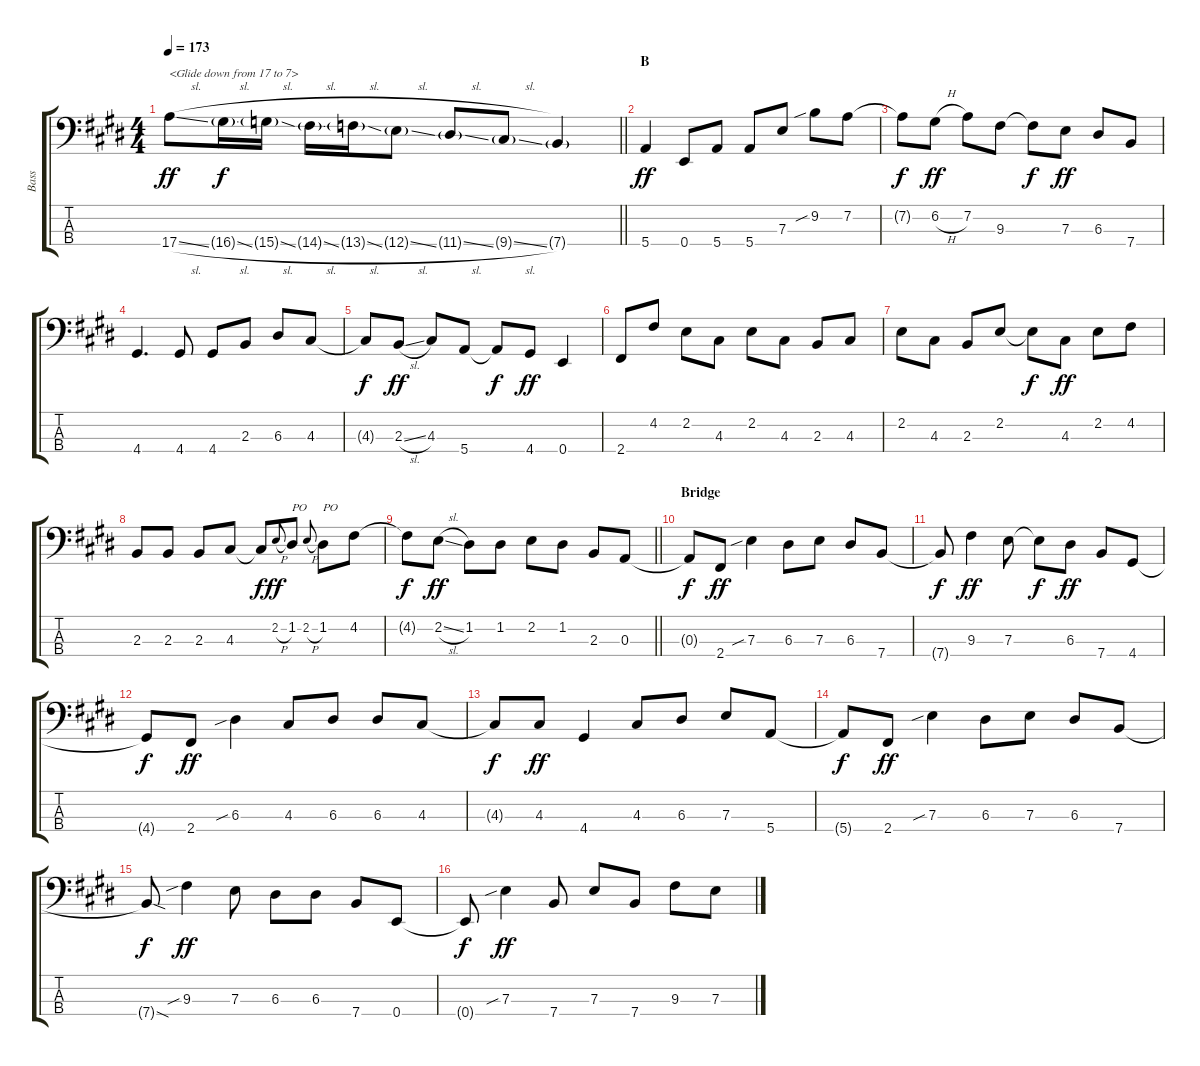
\track ("Bass" "Bass") {instrument electricbasspick}
\staff {score tabs}
\tuning (G2 D2 A1 E1) {hide}
\ts (4 4)
\tempo 173
\clef f4
\barLineRight lightlight
\ks e
17.4{sl}.8{txt "<Glide down from 17 to 7>" dy ff} 16.4{sl g}.16{dy f} 15.4{sl g}.16 14.4{sl g}.16 13.4{sl g}.16 12.4{sl g}.8 11.4{sl g}.8 9.4{sl g}.8 7.4{g}.4 |
\section ("" "B")
5.4.4{dy ff} 0.4.8 5.4.8 5.4.8 7.3.8 9.2{sib}.8 7.2.8 |
7.2{t}.8{dy f} 6.2{h}.8{dy ff} 7.2.8 9.3.8 9.3{t}.8{dy f} 7.3.8{dy ff} 6.3.8 7.4.8 |
4.4.4{d} 4.4.8 4.4.8 2.3.8 6.3.8 4.3.8 |
4.3{t}.8{dy f} 2.3{sl}.8{dy ff} 4.3.8 5.4.8 5.4{t}.8{dy f} 4.4.8{dy ff} 0.4.4 |
2.4.8 4.2.8 2.2.8 4.3.8 2.2.8 4.3.8 2.3.8 4.3.8 |
2.2.8 4.3.8 2.3.8 2.2.8 2.2{t}.8{dy f} 4.3.8{dy ff} 2.2.8 4.2.8 |
2.3.8 2.3.8 2.3.8 4.3.8 4.3{t}.8{dy f} 2.2{h}.8{gr onbeat dy ff} 1.2.8{txt "PO"} 2.2{h}.8{gr onbeat} 1.2.8{txt "PO"} 4.2.8 |
\barLineRight lightlight
4.2{t}.8{dy f} 2.2{sl}.8{dy ff} 1.2.8 1.2.8 2.2.8 1.2.8 2.3.8 0.3.8 |
\section ("" "Bridge")
0.3{t}.8{dy f} 2.4.8{dy ff} 7.3{sib}.4 6.3.8 7.3.8 6.3.8 7.4.8 |
7.4{t}.8{dy f} 9.3.4{dy ff} 7.3.8 7.3{t}.8{dy f} 6.3.8{dy ff} 7.4.8 4.4.8 |
4.4{t}.8{dy f} 2.4.8{dy ff} 6.3{sib}.4 4.3.8 6.3.8 6.3.8 4.3.8 |
4.3{t}.8{dy f} 4.3.8{dy ff} 4.4.4 4.3.8 6.3.8 7.3.8 5.4.8 |
5.4{t}.8{dy f} 2.4.8{dy ff} 7.3{sib}.4 6.3.8 7.3.8 6.3.8 7.4.8 |
7.4{sod t}.8{dy f} 9.3{sib}.4{dy ff} 7.3.8 6.3.8 6.3.8 7.4.8 0.4.8 |
0.4{t}.8{dy f} 7.3{sib}.4{dy ff} 7.4.8 7.3.8 7.4.8 9.3.8 7.3.8
